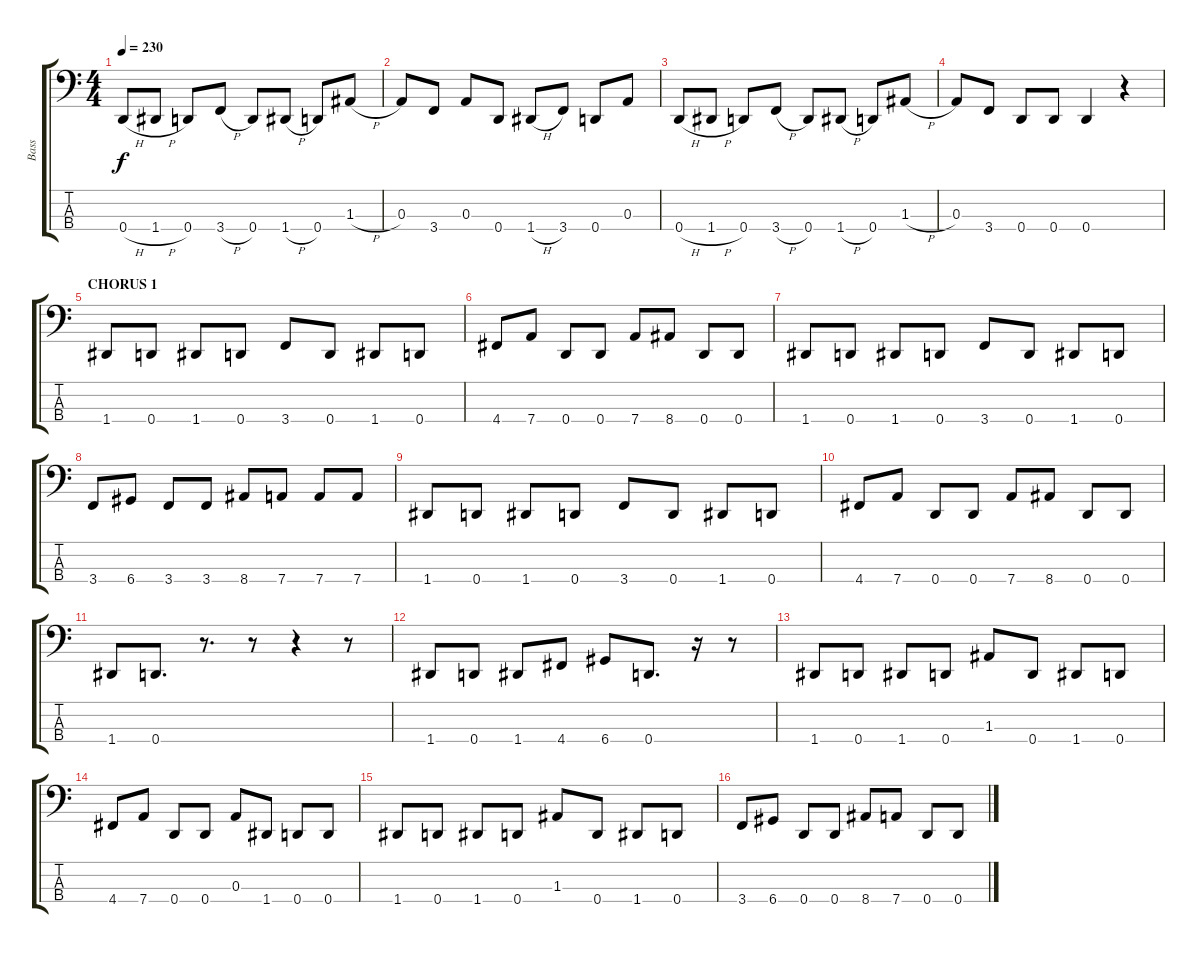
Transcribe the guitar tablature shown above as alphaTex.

\track ("Bass" "Bass") {instrument electricbassfinger}
\staff {score tabs}
\tuning (G2 D2 A1 D1) {hide}
\ts (4 4)
\tempo 230
\clef f4
\ks c
0.4{h}.8{dy f} 1.4{h}.8 0.4.8 3.4{h}.8 0.4.8 1.4{h}.8 0.4.8 1.3{h}.8 |
0.3.8 3.4.8 0.3.8 0.4.8 1.4{h}.8 3.4.8 0.4.8 0.3.8 |
0.4{h}.8 1.4{h}.8 0.4.8 3.4{h}.8 0.4.8 1.4{h}.8 0.4.8 1.3{h}.8 |
0.3.8 3.4.8 0.4.8 0.4.8 0.4.4 r.4 |
\section ("" "CHORUS 1")
1.4.8 0.4.8 1.4.8 0.4.8 3.4.8 0.4.8 1.4.8 0.4.8 |
4.4.8 7.4.8 0.4.8 0.4.8 7.4.8 8.4.8 0.4.8 0.4.8 |
1.4.8 0.4.8 1.4.8 0.4.8 3.4.8 0.4.8 1.4.8 0.4.8 |
3.4.8 6.4.8 3.4.8 3.4.8 8.4.8 7.4.8 7.4.8 7.4.8 |
1.4.8 0.4.8 1.4.8 0.4.8 3.4.8 0.4.8 1.4.8 0.4.8 |
4.4.8 7.4.8 0.4.8 0.4.8 7.4.8 8.4.8 0.4.8 0.4.8 |
1.4.8 0.4.8{d} r.8{d} r.8 r.4 r.8 |
1.4.8 0.4.8 1.4.8 4.4.8 6.4.8 0.4.8{d} r.16 r.8 |
1.4.8 0.4.8 1.4.8 0.4.8 1.3.8 0.4.8 1.4.8 0.4.8 |
4.4.8 7.4.8 0.4.8 0.4.8 0.3.8 1.4.8 0.4.8 0.4.8 |
1.4.8 0.4.8 1.4.8 0.4.8 1.3.8 0.4.8 1.4.8 0.4.8 |
3.4.8 6.4.8 0.4.8 0.4.8 8.4.8 7.4.8 0.4.8 0.4.8
